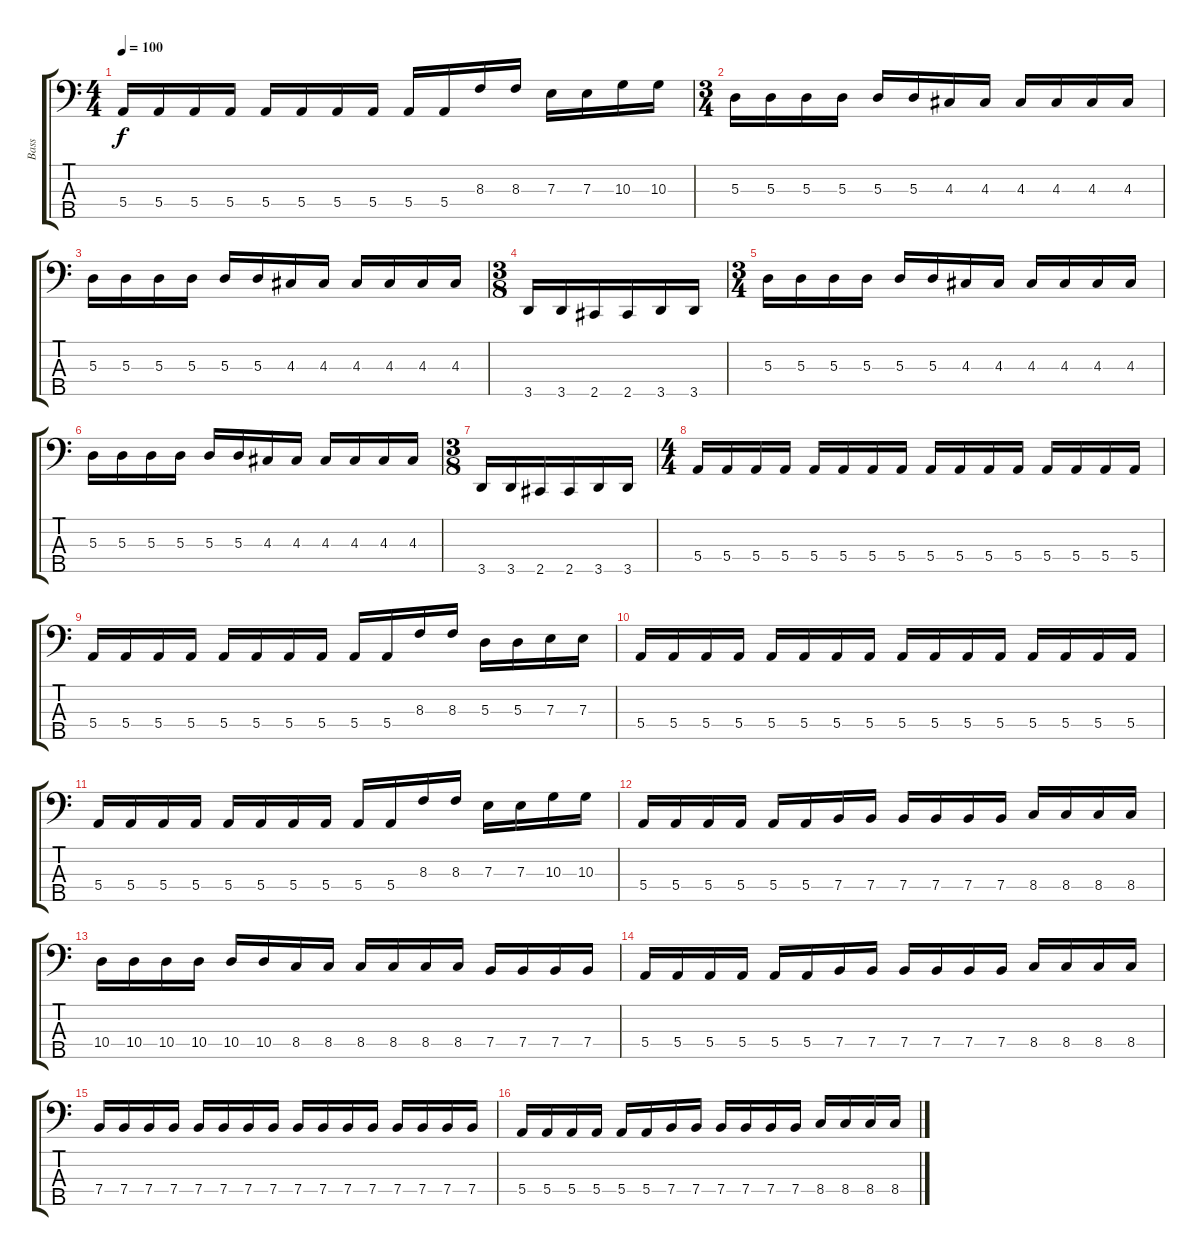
\track ("Bass" "Bass") {instrument electricbasspick}
\staff {score tabs}
\tuning (G2 D2 A1 E1 B0) {hide}
\ts (4 4)
\tempo 100
\clef f4
\ks c
5.4.16{dy f} 5.4.16 5.4.16 5.4.16 5.4.16 5.4.16 5.4.16 5.4.16 5.4.16 5.4.16 8.3.16 8.3.16 7.3.16 7.3.16 10.3.16 10.3.16 |
\ts (3 4)
5.3.16 5.3.16 5.3.16 5.3.16 5.3.16 5.3.16 4.3.16 4.3.16 4.3.16 4.3.16 4.3.16 4.3.16 |
5.3.16 5.3.16 5.3.16 5.3.16 5.3.16 5.3.16 4.3.16 4.3.16 4.3.16 4.3.16 4.3.16 4.3.16 |
\ts (3 8)
3.5.16 3.5.16 2.5.16 2.5.16 3.5.16 3.5.16 |
\ts (3 4)
5.3.16 5.3.16 5.3.16 5.3.16 5.3.16 5.3.16 4.3.16 4.3.16 4.3.16 4.3.16 4.3.16 4.3.16 |
5.3.16 5.3.16 5.3.16 5.3.16 5.3.16 5.3.16 4.3.16 4.3.16 4.3.16 4.3.16 4.3.16 4.3.16 |
\ts (3 8)
3.5.16 3.5.16 2.5.16 2.5.16 3.5.16 3.5.16 |
\ts (4 4)
5.4.16 5.4.16 5.4.16 5.4.16 5.4.16 5.4.16 5.4.16 5.4.16 5.4.16 5.4.16 5.4.16 5.4.16 5.4.16 5.4.16 5.4.16 5.4.16 |
5.4.16 5.4.16 5.4.16 5.4.16 5.4.16 5.4.16 5.4.16 5.4.16 5.4.16 5.4.16 8.3.16 8.3.16 5.3.16 5.3.16 7.3.16 7.3.16 |
5.4.16 5.4.16 5.4.16 5.4.16 5.4.16 5.4.16 5.4.16 5.4.16 5.4.16 5.4.16 5.4.16 5.4.16 5.4.16 5.4.16 5.4.16 5.4.16 |
5.4.16 5.4.16 5.4.16 5.4.16 5.4.16 5.4.16 5.4.16 5.4.16 5.4.16 5.4.16 8.3.16 8.3.16 7.3.16 7.3.16 10.3.16 10.3.16 |
5.4.16 5.4.16 5.4.16 5.4.16 5.4.16 5.4.16 7.4.16 7.4.16 7.4.16 7.4.16 7.4.16 7.4.16 8.4.16 8.4.16 8.4.16 8.4.16 |
10.4.16 10.4.16 10.4.16 10.4.16 10.4.16 10.4.16 8.4.16 8.4.16 8.4.16 8.4.16 8.4.16 8.4.16 7.4.16 7.4.16 7.4.16 7.4.16 |
5.4.16 5.4.16 5.4.16 5.4.16 5.4.16 5.4.16 7.4.16 7.4.16 7.4.16 7.4.16 7.4.16 7.4.16 8.4.16 8.4.16 8.4.16 8.4.16 |
7.4.16 7.4.16 7.4.16 7.4.16 7.4.16 7.4.16 7.4.16 7.4.16 7.4.16 7.4.16 7.4.16 7.4.16 7.4.16 7.4.16 7.4.16 7.4.16 |
5.4.16 5.4.16 5.4.16 5.4.16 5.4.16 5.4.16 7.4.16 7.4.16 7.4.16 7.4.16 7.4.16 7.4.16 8.4.16 8.4.16 8.4.16 8.4.16
